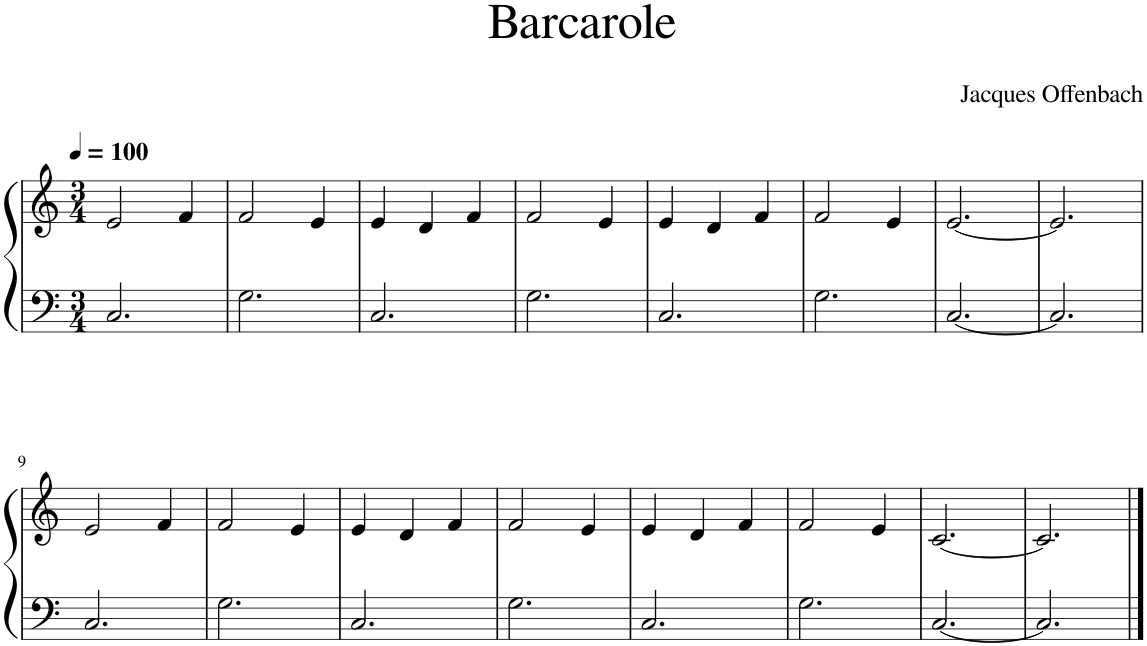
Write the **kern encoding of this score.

**kern	**kern
*part1	*part1
*staff2	*staff1
*I"Piano	*
*I'Pno.	*
*clefF4	*clefG2
*k[]	*k[]
*M3/4	*M3/4
*MM100	*MM100
=1	=1
2.C/	2e/
.	4f/
=2	=2
2.G\	2f/
.	4e/
=3	=3
2.C/	4e/
.	4d/
.	4f/
=4	=4
2.G\	2f/
.	4e/
=5	=5
2.C/	4e/
.	4d/
.	4f/
=6	=6
2.G\	2f/
.	4e/
=7	=7
[2.C/	[2.e/
=8	=8
2.C/]	2.e/]
!!LO:LB:g=z
=9	=9
2.C/	2e/
.	4f/
=10	=10
2.G\	2f/
.	4e/
=11	=11
2.C/	4e/
.	4d/
.	4f/
=12	=12
2.G\	2f/
.	4e/
=13	=13
2.C/	4e/
.	4d/
.	4f/
=14	=14
2.G\	2f/
.	4e/
=15	=15
[2.C/	[2.c/
=16	=16
2.C/]	2.c/]
==	==
*-	*-
